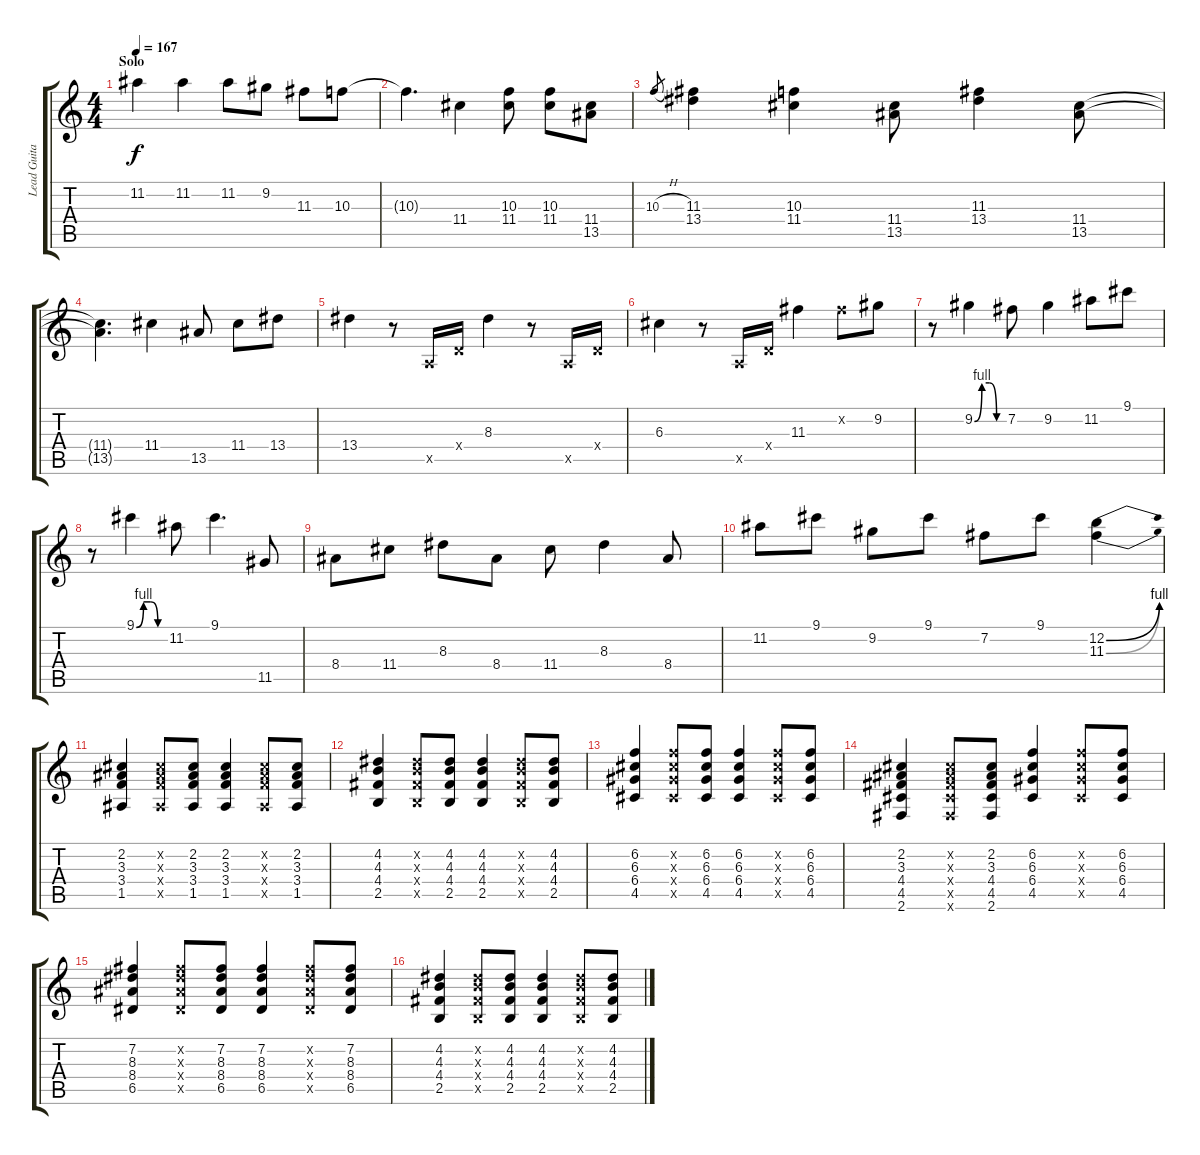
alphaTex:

\track ("Lead Guitar" "Lead Guita") {instrument overdrivenguitar}
\staff {score tabs}
\tuning (E4 B3 G3 D3 A2 E2) {hide}
\ts (4 4)
\section ("" "Solo")
\tempo 167
\clef g2
\ks c
11.2.4{dy f} 11.2.4 11.2.8 9.2.8 11.3.8 10.3.8 |
10.3{t}.4{d} 11.4.4 (10.3 11.4).8 (10.3 11.4).8 (11.4 13.5).8 |
10.3{h}.8{gr} (11.3 13.4).4 (10.3 11.4).4 (11.4 13.5).8 (11.3 13.4).4 (11.4 13.5).8 |
(11.4{t} 13.5{t}).4{d} 11.4.4 13.5.8 11.4.8 13.4.8 |
13.4.4 r.8 0.5{x}.16 0.4{x}.16 8.3.4 r.8 0.5{x}.16 0.4{x}.16 |
6.3.4 r.8 0.5{x}.16 0.4{x}.16 11.3.4 7.2{x}.8 9.2.8 |
r.8 9.2{be (custom 0 0 15 4 30 4 45 0 60 0)}.4 7.2.8 9.2.4 11.2.8 9.1.8 |
r.8 9.1{be (custom 0 0 15 4 30 4 45 0 60 0)}.4 11.2.8 9.1.4{d} 11.5.8 |
8.4.8 11.4.8 8.3.8 8.4.8 11.4.8 8.3.4 8.4.8 |
11.2.8 9.1.8 9.2.8 9.1.8 7.2.8 9.1.8 (12.2{be (bend 0 0 60 4)} 11.3{be (bend 0 0 60 4)}).4 |
(2.2 3.3 3.4 1.5).4 (2.2{x} 3.3{x} 3.4{x} 1.5{x}).8 (2.2 3.3 3.4 1.5).8 (2.2 3.3 3.4 1.5).4 (2.2{x} 3.3{x} 3.4{x} 1.5{x}).8 (2.2 3.3 3.4 1.5).8 |
(4.2 4.3 4.4 2.5).4 (4.2{x} 4.3{x} 4.4{x} 2.5{x}).8 (4.2 4.3 4.4 2.5).8 (4.2 4.3 4.4 2.5).4 (4.2{x} 4.3{x} 4.4{x} 2.5{x}).8 (4.2 4.3 4.4 2.5).8 |
(6.2 6.3 6.4 4.5).4 (6.2{x} 6.3{x} 6.4{x} 4.5{x}).8 (6.2 6.3 6.4 4.5).8 (6.2 6.3 6.4 4.5).4 (6.2{x} 6.3{x} 6.4{x} 4.5{x}).8 (6.2 6.3 6.4 4.5).8 |
(2.2 3.3 4.4 4.5 2.6).4 (2.2{x} 3.3{x} 4.4{x} 4.5{x} 2.6{x}).8 (2.2 3.3 4.4 4.5 2.6).8 (6.2 6.3 6.4 4.5).4 (6.2{x} 6.3{x} 6.4{x} 4.5{x}).8 (6.2 6.3 6.4 4.5).8 |
(7.2 8.3 8.4 6.5).4 (7.2{x} 8.3{x} 8.4{x} 6.5{x}).8 (7.2 8.3 8.4 6.5).8 (7.2 8.3 8.4 6.5).4 (7.2{x} 8.3{x} 8.4{x} 6.5{x}).8 (7.2 8.3 8.4 6.5).8 |
(4.2 4.3 4.4 2.5).4 (4.2{x} 4.3{x} 4.4{x} 2.5{x}).8 (4.2 4.3 4.4 2.5).8 (4.2 4.3 4.4 2.5).4 (4.2{x} 4.3{x} 4.4{x} 2.5{x}).8 (4.2 4.3 4.4 2.5).8
